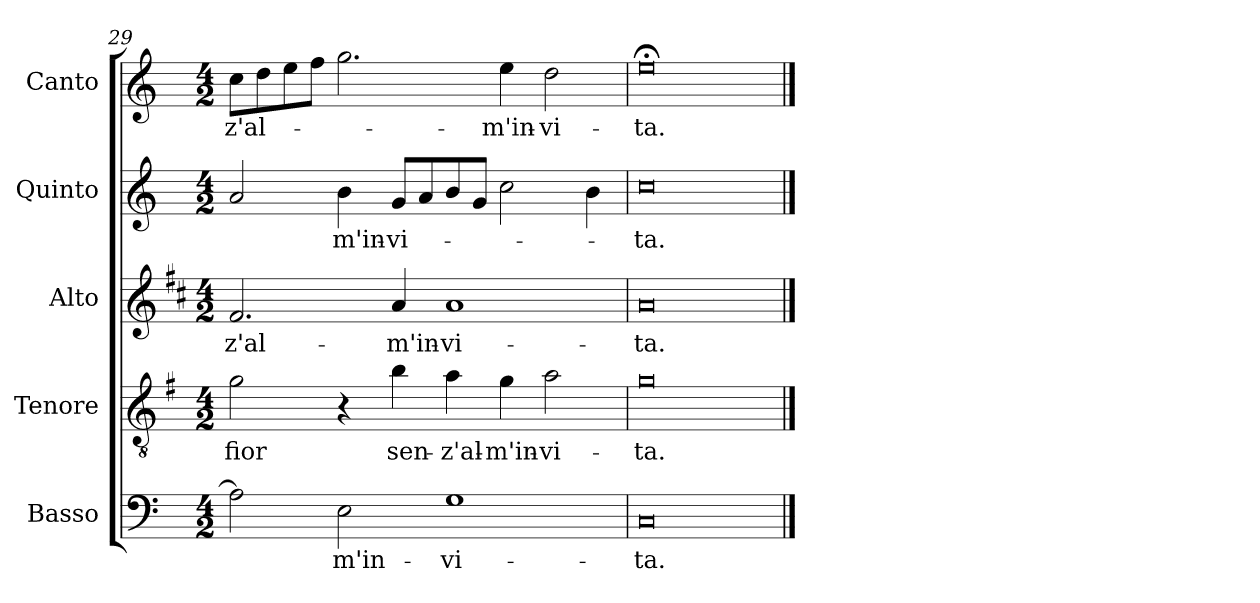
**kern	**text	**kern	**text	**kern	**text	**kern	**text	**kern	**text
*part5	*part5	*part4	*part4	*part3	*part3	*part2	*part2	*part1	*part1
*staff5	*staff5	*staff4	*staff4	*staff3	*staff3	*staff2	*staff2	*staff1	*staff1
*I"Basso	*	*I"Tenore	*	*I"Alto	*	*I"Quinto	*	*I"Canto	*
*I'B	*	*I'T	*	*I'A	*	*	*	*I'C	*
*clefF4	*	*clefGv2	*	*clefG2	*	*clefG2	*	*clefG2	*
*	*	*ITrd4c7	*	*ITrd1c2	*	*	*	*	*
*k[]	*	*k[]	*	*k[]	*	*k[]	*	*k[]	*
*C:	*	*C:	*	*C:	*	*C:	*	*C:	*
*M4/2	*	*M4/2	*	*M4/2	*	*M4/2	*	*M4/2	*
=29	=29	=29	=29	=29	=29	=29	=29	=29	=29
!	!	!	!LO:LY:b	!	!LO:LY:b	!	!	!	!LO:LY:b
2A\]	.	2c\	fior	2.e/	-z'al-	2a/	.	8cc\L	-z'al-
.	.	.	.	.	.	.	.	8dd\	.
.	.	.	.	.	.	.	.	8ee\	.
.	.	.	.	.	.	.	.	8ff\J	.
!	!LO:LY:b	!	!	!	!	!	!LO:LY:b	!	!
2E\	-m'in-	4r	.	.	.	4b\	-m'in-	2.gg\	.
!	!	!	!LO:LY:b	!	!LO:LY:b	!	!LO:LY:b	!	!
.	.	4e\	sen-	4g/	-m'in-	8g/L	-vi-	.	.
.	.	.	.	.	.	8a/	.	.	.
!	!LO:LY:b	!	!LO:LY:b	!	!LO:LY:b	!	!	!	!
1G	-vi-	4d\	-z'al-	1g	-vi-	8b/	.	.	.
.	.	.	.	.	.	8g/J	.	.	.
!	!	!	!LO:LY:b	!	!	!	!	!	!LO:LY:b
.	.	4c\	-m'in-	.	.	2cc\	.	4ee\	-m'in-
!	!	!	!LO:LY:b	!	!	!	!	!	!LO:LY:b
.	.	2d\	-vi-	.	.	.	.	2dd\	-vi-
.	.	.	.	.	.	4b\	.	.	.
=30	=30	=30	=30	=30	=30	=30	=30	=30	=30
!	!LO:LY:b	!	!LO:LY:b	!	!LO:LY:b	!	!LO:LY:b	!	!LO:LY:b
0C	-ta.	0c	-ta.	0g	-ta.	0cc	-ta.	0ee;<	-ta.
==	==	==	==	==	==	==	==	==	==
*-	*-	*-	*-	*-	*-	*-	*-	*-	*-
